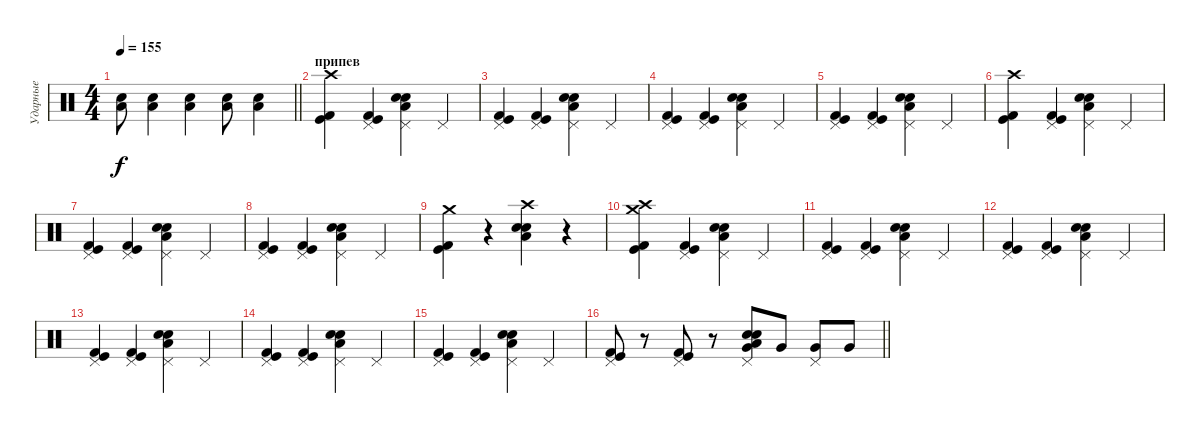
\track ("Ударные" "Ударные") {instrument percussion}
\staff {score}
\articulation defaults
\ts (4 4)
\tempo 155
\clef neutral
\barLineRight lightlight
\ks c
("Electric Snare (hit)" "Low Floor Tom (hit)").8{dy f} ("Electric Snare (hit)" "Low Floor Tom (hit)").4 ("Electric Snare (hit)" "Low Floor Tom (hit)").4 ("Electric Snare (hit)" "Low Floor Tom (hit)").8 ("Electric Snare (hit)" "Low Floor Tom (hit)").4 |
\section ("" "припев")
("Crash high (hit)" "Kick (hit) 2" "Kick (hit)").4 ("Pedal Hi-Hat (hit)" "Kick (hit) 2" "Kick (hit)").4 ("Pedal Hi-Hat (hit)" "Snare (hit) 2" "Electric Snare (hit)" "Low Floor Tom (hit)").4 "Pedal Hi-Hat (hit)".4 |
("Pedal Hi-Hat (hit)" "Kick (hit) 2" "Kick (hit)").4 ("Pedal Hi-Hat (hit)" "Kick (hit) 2" "Kick (hit)").4 ("Pedal Hi-Hat (hit)" "Snare (hit) 2" "Electric Snare (hit)" "Low Floor Tom (hit)").4 "Pedal Hi-Hat (hit)".4 |
("Pedal Hi-Hat (hit)" "Kick (hit) 2" "Kick (hit)").4 ("Pedal Hi-Hat (hit)" "Kick (hit) 2" "Kick (hit)").4 ("Pedal Hi-Hat (hit)" "Snare (hit) 2" "Electric Snare (hit)" "Low Floor Tom (hit)").4 "Pedal Hi-Hat (hit)".4 |
("Pedal Hi-Hat (hit)" "Kick (hit) 2" "Kick (hit)").4 ("Pedal Hi-Hat (hit)" "Kick (hit) 2" "Kick (hit)").4 ("Pedal Hi-Hat (hit)" "Snare (hit) 2" "Electric Snare (hit)" "Low Floor Tom (hit)").4 "Pedal Hi-Hat (hit)".4 |
("Crash high (hit)" "Kick (hit) 2" "Kick (hit)").4 ("Pedal Hi-Hat (hit)" "Kick (hit) 2" "Kick (hit)").4 ("Pedal Hi-Hat (hit)" "Snare (hit) 2" "Electric Snare (hit)" "Low Floor Tom (hit)").4 "Pedal Hi-Hat (hit)".4 |
("Pedal Hi-Hat (hit)" "Kick (hit) 2" "Kick (hit)").4 ("Pedal Hi-Hat (hit)" "Kick (hit) 2" "Kick (hit)").4 ("Pedal Hi-Hat (hit)" "Snare (hit) 2" "Electric Snare (hit)" "Low Floor Tom (hit)").4 "Pedal Hi-Hat (hit)".4 |
("Pedal Hi-Hat (hit)" "Kick (hit) 2" "Kick (hit)").4 ("Pedal Hi-Hat (hit)" "Kick (hit) 2" "Kick (hit)").4 ("Pedal Hi-Hat (hit)" "Snare (hit) 2" "Electric Snare (hit)" "Low Floor Tom (hit)").4 "Pedal Hi-Hat (hit)".4 |
("Crash medium (hit)" "Kick (hit) 2" "Kick (hit)").4 r.4 ("Crash high (hit)" "Snare (hit) 2" "Electric Snare (hit)" "Low Floor Tom (hit)").4 r.4 |
("Crash medium (hit)" "Crash high (hit)" "Kick (hit) 2" "Kick (hit)").4 ("Pedal Hi-Hat (hit)" "Kick (hit) 2" "Kick (hit)").4 ("Pedal Hi-Hat (hit)" "Snare (hit) 2" "Electric Snare (hit)" "Low Floor Tom (hit)").4 "Pedal Hi-Hat (hit)".4 |
("Pedal Hi-Hat (hit)" "Kick (hit) 2" "Kick (hit)").4 ("Pedal Hi-Hat (hit)" "Kick (hit) 2" "Kick (hit)").4 ("Pedal Hi-Hat (hit)" "Snare (hit) 2" "Electric Snare (hit)" "Low Floor Tom (hit)").4 "Pedal Hi-Hat (hit)".4 |
("Pedal Hi-Hat (hit)" "Kick (hit) 2" "Kick (hit)").4 ("Pedal Hi-Hat (hit)" "Kick (hit) 2" "Kick (hit)").4 ("Pedal Hi-Hat (hit)" "Snare (hit) 2" "Electric Snare (hit)" "Low Floor Tom (hit)").4 "Pedal Hi-Hat (hit)".4 |
("Pedal Hi-Hat (hit)" "Kick (hit) 2" "Kick (hit)").4 ("Pedal Hi-Hat (hit)" "Kick (hit) 2" "Kick (hit)").4 ("Pedal Hi-Hat (hit)" "Snare (hit) 2" "Electric Snare (hit)" "Low Floor Tom (hit)").4 "Pedal Hi-Hat (hit)".4 |
("Pedal Hi-Hat (hit)" "Kick (hit) 2" "Kick (hit)").4 ("Pedal Hi-Hat (hit)" "Kick (hit) 2" "Kick (hit)").4 ("Pedal Hi-Hat (hit)" "Snare (hit) 2" "Electric Snare (hit)" "Low Floor Tom (hit)").4 "Pedal Hi-Hat (hit)".4 |
("Pedal Hi-Hat (hit)" "Kick (hit) 2" "Kick (hit)").4 ("Pedal Hi-Hat (hit)" "Kick (hit) 2" "Kick (hit)").4 ("Pedal Hi-Hat (hit)" "Snare (hit) 2" "Electric Snare (hit)" "Low Floor Tom (hit)").4 "Pedal Hi-Hat (hit)".4 |
\barLineRight lightlight
("Pedal Hi-Hat (hit)" "Kick (hit) 2" "Kick (hit)").8 r.8 ("Pedal Hi-Hat (hit)" "Kick (hit) 2" "Kick (hit)").8 r.8 ("Pedal Hi-Hat (hit)" "Snare (hit) 2" "Electric Snare (hit)" "Low Floor Tom (hit)" "Very Low Tom (hit)").8 "Very Low Tom (hit)".8 ("Pedal Hi-Hat (hit)" "Very Low Tom (hit)").8 "Very Low Tom (hit)".8
